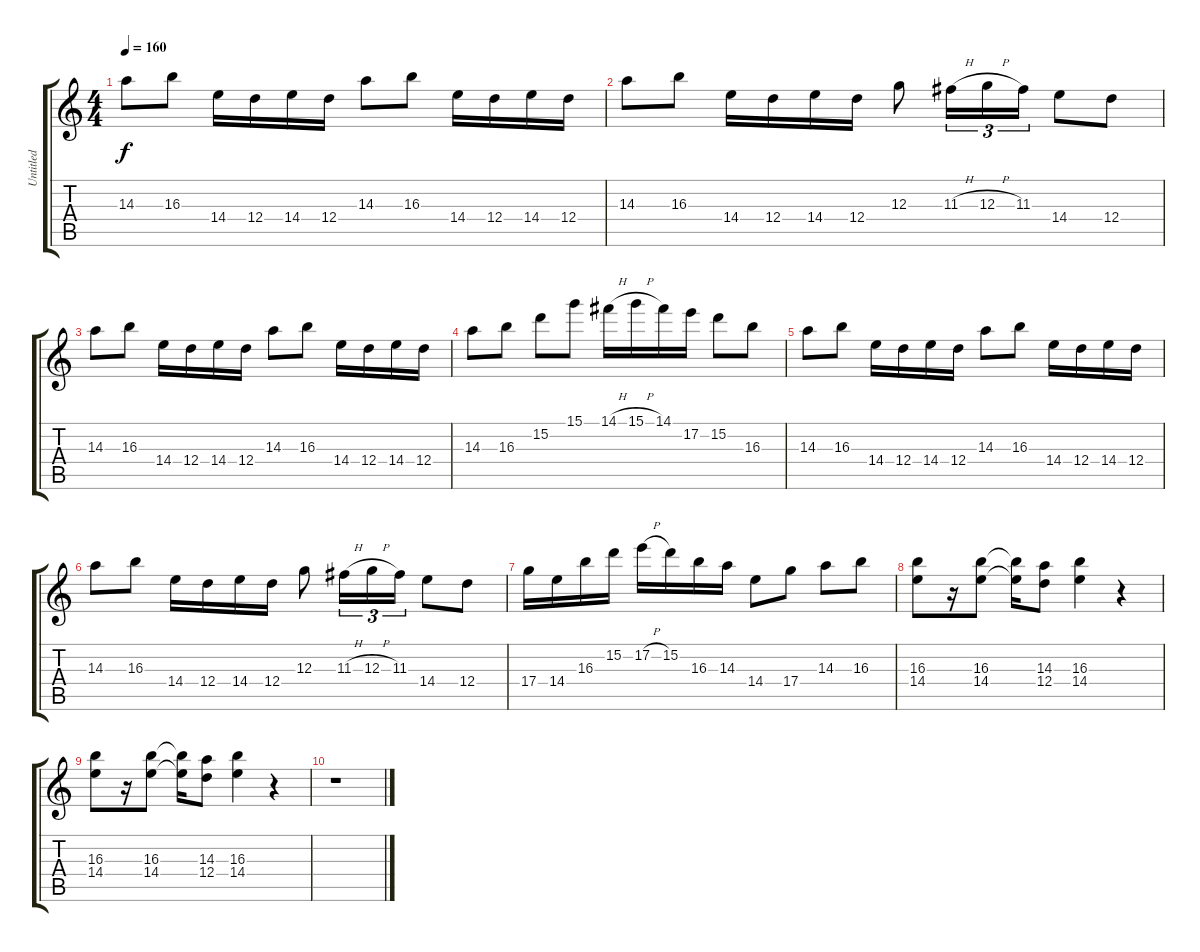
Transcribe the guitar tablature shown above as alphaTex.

\track ("Untitled" "Untitled") {instrument distortionguitar}
\staff {score tabs}
\tuning (E4 B3 G3 D3 A2 E2) {hide}
\ts (4 4)
\tempo 160
\clef g2
\ks c
14.3.8{dy f} 16.3.8 14.4.16 12.4.16 14.4.16 12.4.16 14.3.8 16.3.8 14.4.16 12.4.16 14.4.16 12.4.16 |
14.3.8 16.3.8 14.4.16 12.4.16 14.4.16 12.4.16 12.3.8 11.3{h}.16{tu (3 2)} 12.3{h}.16{tu (3 2)} 11.3.16{tu (3 2)} 14.4.8 12.4.8 |
14.3.8 16.3.8 14.4.16 12.4.16 14.4.16 12.4.16 14.3.8 16.3.8 14.4.16 12.4.16 14.4.16 12.4.16 |
14.3.8 16.3.8 15.2.8 15.1.8 14.1{h}.16 15.1{h}.16 14.1.16 17.2.16 15.2.8 16.3.8 |
14.3.8 16.3.8 14.4.16 12.4.16 14.4.16 12.4.16 14.3.8 16.3.8 14.4.16 12.4.16 14.4.16 12.4.16 |
14.3.8 16.3.8 14.4.16 12.4.16 14.4.16 12.4.16 12.3.8 11.3{h}.16{tu (3 2)} 12.3{h}.16{tu (3 2)} 11.3.16{tu (3 2)} 14.4.8 12.4.8 |
17.4.16 14.4.16 16.3.16 15.2.16 17.2{h}.16 15.2.16 16.3.16 14.3.16 14.4.8 17.4.8 14.3.8 16.3.8 |
(16.3 14.4).8 r.16 (16.3 14.4).8 (16.3{t} 14.4{t}).16 (14.3 12.4).8 (16.3 14.4).4 r.4 |
(16.3 14.4).8 r.16 (16.3 14.4).8 (16.3{t} 14.4{t}).16 (14.3 12.4).8 (16.3 14.4).4 r.4 |
r.1
